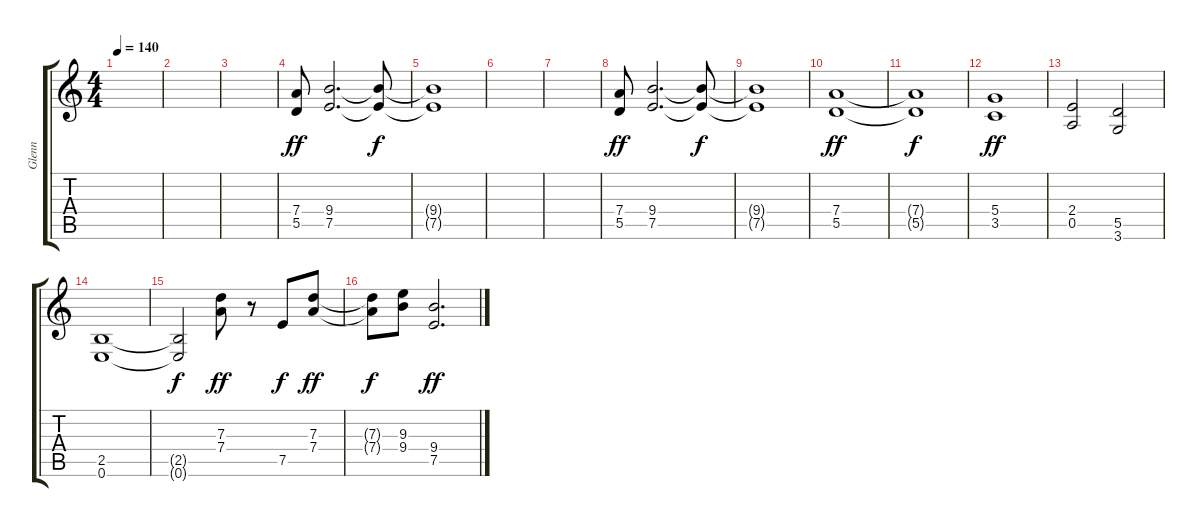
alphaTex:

\track ("Glenn" "Glenn") {instrument distortionguitar}
\staff {score tabs}
\tuning (E4 B3 G3 D3 A2 E2) {hide}
\ts (4 4)
\tempo 140
\clef g2
\ks c
|
|
|
(7.4 5.5).8{dy ff} (9.4 7.5).2{d} (9.4{t} 7.5{t}).8{dy f} |
(9.4{t} 7.5{t}).1 |
|
|
(7.4 5.5).8{dy ff} (9.4 7.5).2{d} (9.4{t} 7.5{t}).8{dy f} |
(9.4{t} 7.5{t}).1 |
(7.4 5.5).1{dy ff} |
(7.4{t} 5.5{t}).1{dy f} |
(5.4 3.5).1{dy ff} |
(2.4 0.5).2 (5.5 3.6).2 |
(2.5 0.6).1 |
(2.5{t} 0.6{t}).2{dy f} (7.3 7.4).8{dy ff} r.8 7.5.8{dy f} (7.3 7.4).8{dy ff} |
(7.3{t} 7.4{t}).8{dy f} (9.3 9.4).8 (9.4 7.5).2{d dy ff}
